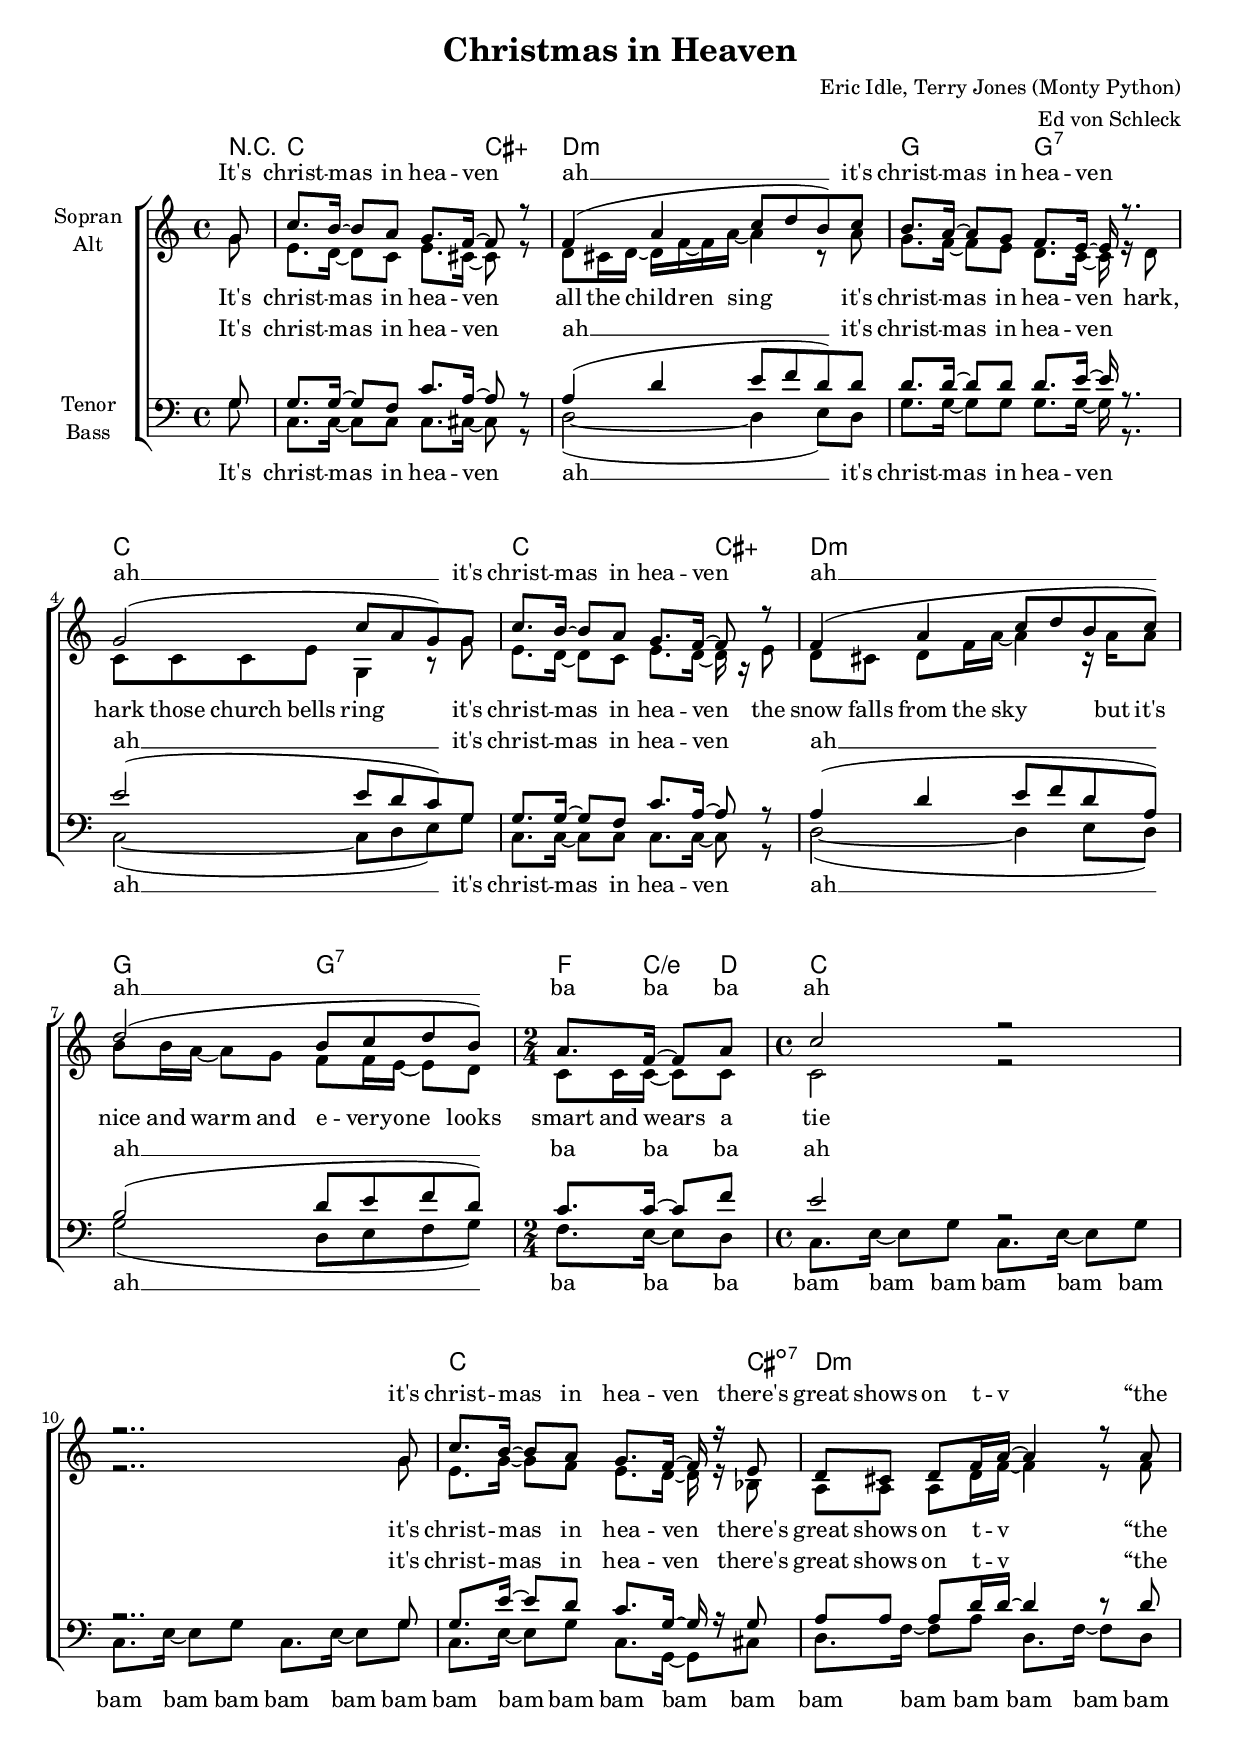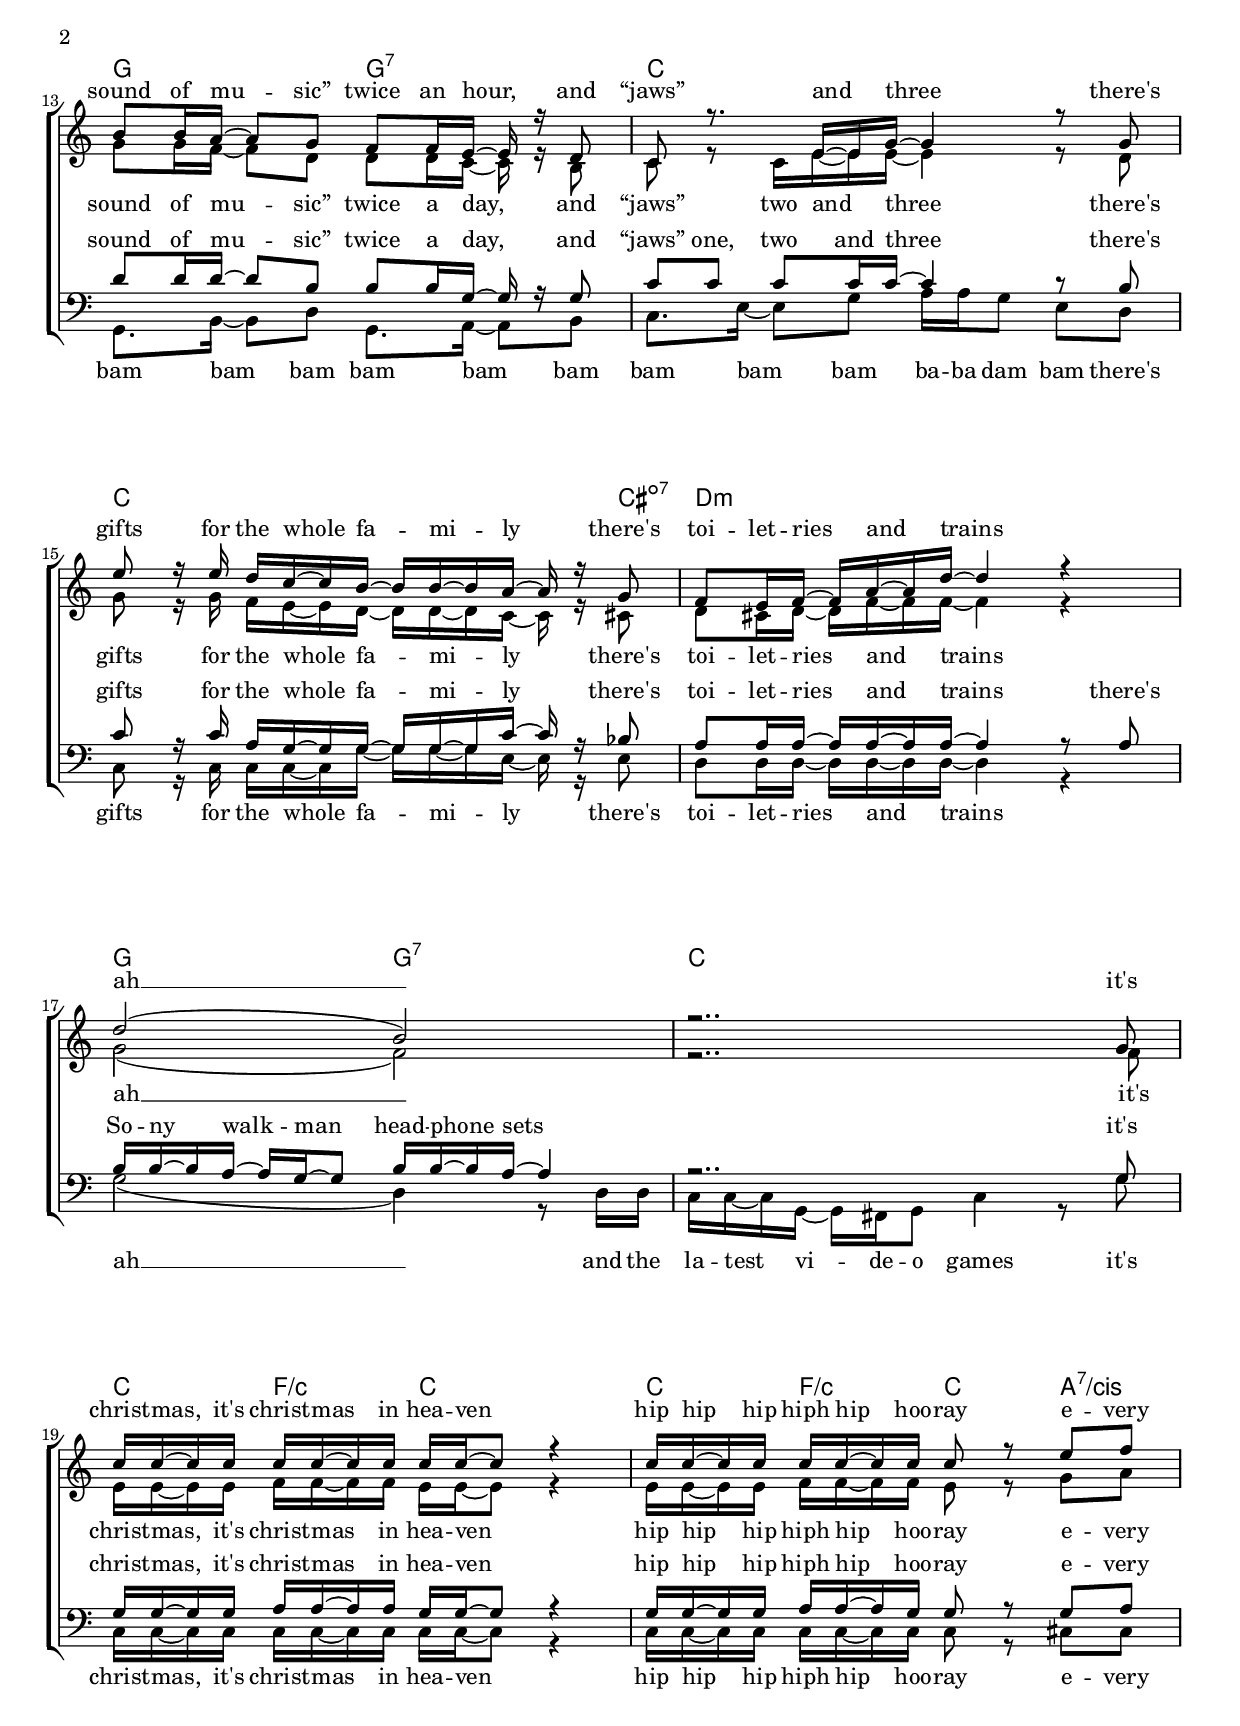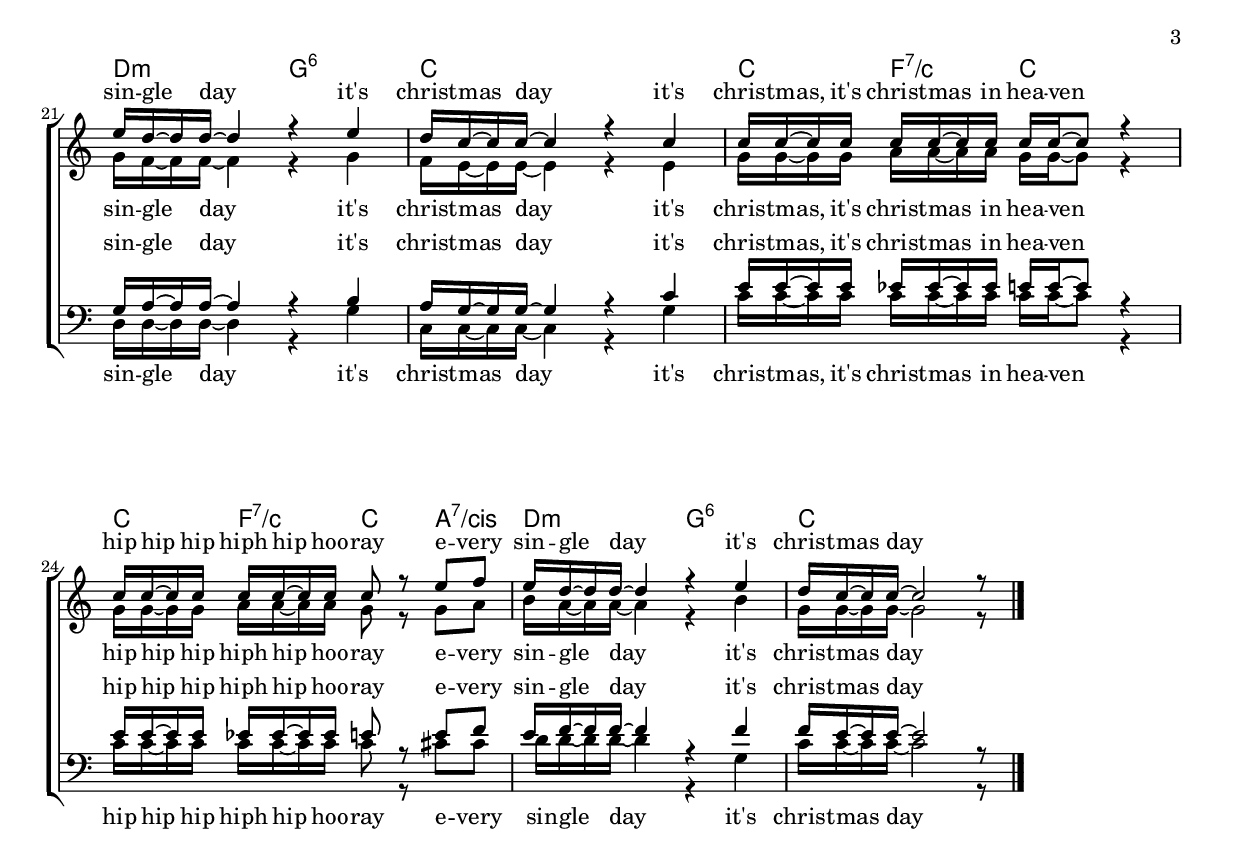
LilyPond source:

\version "2.13.39"

#(set-global-staff-size 18)

\header {
  title = "Christmas in Heaven"
  composer = "Eric Idle, Terry Jones (Monty Python)"
  arranger = "Ed von Schleck"
}

\paper {
  #(set-paper-size "a4")
  % system-system-spacing #'padding = #0.1
score-system-spacing #'padding = #0.1
  %system-system-spacing #'space = #0.1
score-system-spacing #'space = #0.1
  %ragged-last-bottom = ##f
  %ragged-bottom = ##f
  system-count = #10


}

global = {
  \key c \major
  \time 4/4
  \partial 8
}

verseOne = \lyricmode {
  It's christ -- mas in hea -- ven
  all the child -- ren sing
  it's christ -- mas in hea -- ven
  hark, hark those church bells ring
  
  it's christ -- mas in hea -- ven
  the snow falls from the sky
  but it's nice and warm and e -- very -- one
  looks smart and wears a tie
  
}

verseOneAh = \lyricmode {
  It's christ -- mas in hea -- ven
  ah __
  it's christ -- mas in hea -- ven
  ah __
  
  it's christ -- mas in hea -- ven
  ah __
  ah __
  ba ba ba
  
}

christmas = \lyricmode {
  it's christ -- mas, it's christ -- mas in hea -- ven
  hip hip hip hiph hip hoo -- ray
  e -- very sin -- gle day it's christ -- mas day
}

chordNames = \chordmode {
  \global
  \germanChords
  r8
  c2. cis4:aug d1:m g2 g:7 c1
  c2. cis4:aug d1:m g2 g:7 f8. c/e d8
  
  c1*2
  c2.. cis8:dim7 d1:m g2 g:7 c1
  c2.. cis8:dim7 d1:m g2 g:7 c1
  
  c4 f/c c2 c4 f/c c a:7/cis
  d2:m g:6 c1
  c4 f:7/c c2 c4 f:7/c c a:7/cis
  d2:m g:6 c1
  
}

soprano = \relative c'' {
  \global
  g8
  
  c8. b16~ b8 a g8. f16~ f8 r
  f4 ( a4 c8 d b) c
  b8. a16~ a8 g f8. e16~ e r8.
  g2( c8 a g) g
  
  c8. b16~ b8 a g8. f16~ f8 r
  f4 ( a4 c8 d b c)
  d2( b8 c d b)
  \time 2/4
  a8. f16~ f8 a
  
  \time 4/4
  c2 r
  r2.. g8
  
  c8. b16~ b8 a g8. f16~ f r e8
  d cis d f16 a~ a4 r8 a
  b8 b16 a~ a8 g f f16 e~ e r d8
  c r8. e16~ e g~ g4 r8 g
  
  e'8 r16 e d c~ c b~ b b~ b a~ a r g8
  f e16 f~ f a~ a d~ d4 r4
  d2 ( b)
  r2.. g8
  
  c16 c~ c c c c~ c c c c~ c8 r4
  c16 c~ c c c c~ c c c8 r e f
  e16 d~ d d~ d4 r e
  d16 c~ c c~ c4 r c
  
  c16 c~ c c c c~ c c c c~ c8 r4
  c16 c~ c c c c~ c c c8 r e f
  e16 d~ d d~ d4 r e
  d16 c~ c c~ c2 r8
  
  \bar "|."
}

alto = \relative c'' {
  \global
  g8
  
  e8. d16~ d8 c e8. cis16~ cis8 r
  d8 cis16 d~ d f~ f a~ a4 r8 a
  g8. f16~ f8 e d8. c16~ c r d8
  c c c e g,4 r8 g'
  
  e8. d16~ d8 c e8. d16~ d r e8
  d cis d f16 a~ a4 r16 a a8
  b8 b16 a~ a8 g f f16 e~ e8 d
  c c16 c~ c8 c
  c2 r
  r2.. g'8
  
  e8. g16~ g8 f e8. d16~ d r bes8
  a a a d16 f~ f4 r8 f
  g8 g16 f~ f8 d d d16 c~ c r b8
  c r c16 e~ e e~ e4 r8 d
  
  g8 r16 g f e~ e d~ d d~ d c~ c r cis8
  d cis16 d~ d f~ f f~ f4 r4
  g2( f)
  r2.. f8
  
  e16 e~ e e f f~ f f e e~ e8 r4
  e16 e~ e e f f~ f f e8 r g a
  g16 f~ f f~ f4 r g
  f16 e~ e e~ e4 r e
  
  g16 g~ g g a a~ a a g g~ g8 r4
  g16 g~ g g a a~ a a g8 r g a
  b16 a~ a a~ a4 r b
  g16 g~ g g~ g2 r8
  
}

tenor = \relative c' {
  \global
  g8
  
  g8. g16~ g8 f c'8. a16~ a8 r
  a4( d e8 f d) d
  d8. d16~ d8 d d8. e16~ e r8.
  e2( e8 d c) g
  
  g8. g16~ g8 f c'8. a16~ a8 r
  a4( d e8 f d a)
  b2( d8 e f d)
  c8. c16~ c8 f
  e2 r
  r2.. g,8
  
  g8. e'16~ e8 d c8. g16~ g r g8
  a8 a a d16 d16~ d4 r8 d
  d8 d16 d~ d8 b b b16 g~ g r g8
  c c c c16 c~ c4 r8 b
  
  c8 r16 c a g~ g g~ g g~ g c~ c r bes8
  a a16 a~ a a~ a a~ a4 r8 a
  b16 b~ b a~ a g~ g8 b16 b~ b a~ a4
  r2.. g8
  
  g16 g~ g g a a~ a a g g~ g8 r4
  g16 g~ g g a a~ a g g8 r g a
  g16 a~ a a~ a4 r b
  a16 g~ g g~ g4 r c
  
  e16 e~ e e es es~ es es e e~ e8 r4
  e16 e~ e e es es~ es es e8 r e f
  e16 f~ f f~ f4 r f
  f16 e~ e e~ e2 r8
  

}

bass = \relative c' {
  \global
  g8
  
  c,8. c16~ c8 c c8. cis16~ cis8 r
  d2~( d4 e8) d
  g8. g16~ g8 g g8. g16~ g r8.
  c,2~( c8 d e) g
  
  c,8. c16~ c8 c c8. c16~ c8 r
  d2~( d4 e8 d)
  g2( d8 e f g)
  f8. e16~ e8 d
  
  c8. e16~ e8 g c,8. e16~ e8 g
  c,8. e16~ e8 g c,8. e16~ e8 g
  
  c,8. e16~ e8 g c,8. g16~ g8 cis
  d8. f16~ f8 a d,8. f16~ f8 d
  g,8. b16~ b8 d g,8. a16~ a8 b
  c8. e16~ e8 g a16 a g8 e d
  
  c8 r16 c c c~ c g'~ g g~ g e~ e r e8
  d d16 d~ d d~ d d~ d4 r
  g2( d4) r8 d16 d
  c c~ c g~ g fis g8 c4 r8 g'
  
  c,16 c~ c c c c~ c c c c~ c8 r4
  c16 c~ c c c c~ c c c8 r cis cis
  d16 d~ d d~ d4 r g
  c,16 c~ c c~ c4 r g'
  
  c16 c~ c c c c~ c c c c~ c8 r4
  c16 c~ c c c c~ c c c8 r cis cis
  d16 d~ d d~ d4 r g,
  c16 c~ c c~ c2 r8
}

sopranoVerse = \lyricmode {
  \verseOneAh
  ah 
  it's christ -- mas in hea -- ven
  there's great shows on t -- v
  “the sound of mu -- sic” twice an hour, and
  “jaws” and three
  
  there's gifts for the whole fa -- mi -- ly
  there's toi -- let -- ries and trains
  ah __
  \christmas
  \christmas
}

altoVerse = \lyricmode {
  \verseOne
  it's christ -- mas in hea -- ven
  there's great shows on t -- v
  “the sound of mu -- sic” twice a day, and
  “jaws” two and three
  
  there's gifts for the whole fa -- mi -- ly
  there's toi -- let -- ries and trains
  ah __
  \christmas
  \christmas
}

tenorVerse = \lyricmode {
  \verseOneAh
  ah
  it's christ -- mas in hea -- ven
  there's great shows on t -- v
  “the sound of mu -- sic” twice a day, and
  “jaws” one, two and three
  
  there's gifts for the whole fa -- mi -- ly
  there's toi -- let -- ries and trains
  there's So -- ny walk -- man head -- phone sets
  \christmas
  \christmas
}

bassVerse = \lyricmode {
  \verseOneAh
  bam bam bam bam bam bam 
  bam bam bam bam bam bam 
  bam bam bam bam bam bam 
  bam bam bam bam bam bam
  bam bam bam bam bam bam 
  bam bam bam ba -- ba dam bam 
  there's gifts for the whole fa -- mi -- ly
  there's toi -- let -- ries and trains
  ah __
  and the la -- test vi -- de -- o games
  
  \christmas
  \christmas
}

chordsPart = \new ChordNames \chordNames

choirPart = \new ChoirStaff <<
  \new Staff = "sa" \with {
    %midiInstrument = "choir aahs"
    instrumentName = \markup \center-column { "Sopran" "Alt" }
  } <<
    \new Voice = "soprano" { \voiceOne \soprano }
    \new Voice = "alto" { \voiceTwo \alto }
  >>
  \new Lyrics \with {
    alignAboveContext = "sa"
  } \lyricsto "soprano" \sopranoVerse
  \new Lyrics \lyricsto "alto" \altoVerse
  \new Staff = "tb" \with {
    %midiInstrument = "choir aahs"
    instrumentName = \markup \center-column { "Tenor" "Bass" }
  } <<
    \clef bass
    \new Voice = "tenor" { \voiceOne \tenor }
    \new Voice = "bass" { \voiceTwo \bass }
  >>
  \new Lyrics \with {
    alignAboveContext = "tb"
  } \lyricsto "tenor" \tenorVerse
  \new Lyrics \lyricsto "bass" \bassVerse
>>

\score {
  <<
    \chordsPart
    \choirPart
  >>
  \layout { }
  \midi {
    \context {
      \Score
      tempoWholesPerMinute = #(ly:make-moment 60 4)
    }
  }
}
